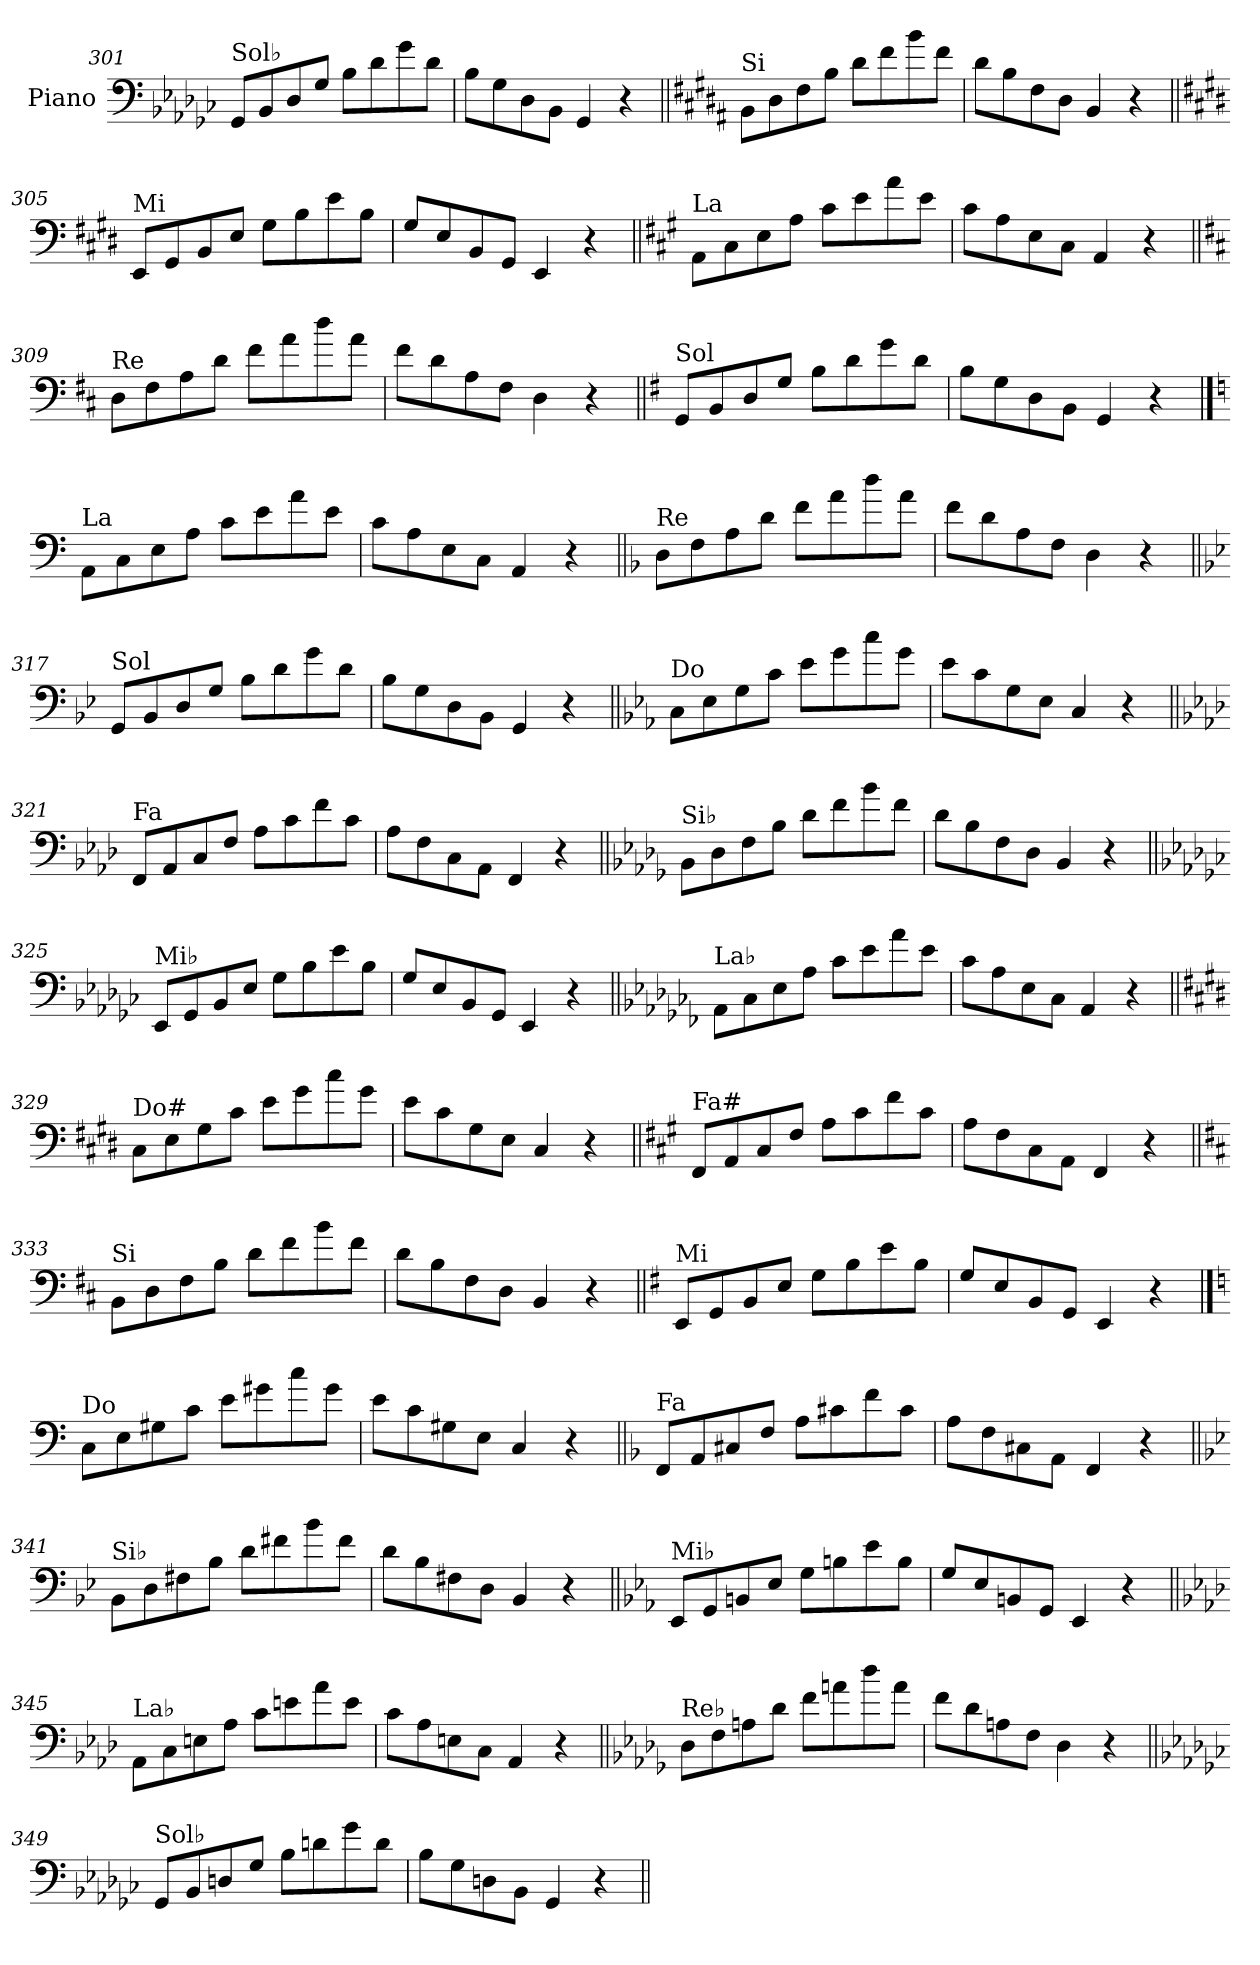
**kern
*part1
*staff1
*I"Piano
*I'Pno.
!!LO:LB:g=z
*clefF4
*k[b-e-a-d-g-c-]
=301
!LO:TX:a:t=Sol♭
8GG-/L
8BB-/
8D-/
8G-/J
8B-\L
8d-\
8g-\
8d-\J
=302
8B-\L
8G-\
8D-\
8BB-\J
4GG-/
4r
=303||
*k[f#c#g#d#a#]
!LO:TX:a:t=Si
8BB\L
8D#\
8F#\
8B\J
8d#\L
8f#\
8b\
8f#\J
=304
8d#\L
8B\
8F#\
8D#\J
4BB/
4r
=305||
*k[f#c#g#d#]
!LO:TX:a:t=Mi
8EE/L
8GG#/
8BB/
8E/J
8G#\L
8B\
8e\
8B\J
=306
8G#/L
8E/
8BB/
8GG#/J
4EE/
4r
!!LO:LB:g=z
=307||
*k[f#c#g#]
!LO:TX:a:t=La
8AA\L
8C#\
8E\
8A\J
8c#\L
8e\
8a\
8e\J
=308
8c#\L
8A\
8E\
8C#\J
4AA/
4r
=309||
*k[f#c#]
!LO:TX:a:t=Re
8D\L
8F#\
8A\
8d\J
8f#\L
8a\
8dd\
8a\J
=310
8f#\L
8d\
8A\
8F#\J
4D\
4r
=311||
*k[f#]
!LO:TX:a:t=Sol
8GG/L
8BB/
8D/
8G/J
8B\L
8d\
8g\
8d\J
=312
8B\L
8G\
8D\
8BB\J
4GG/
4r
!!LO:LB:g=z
==313
*k[]
!LO:TX:a:t=La
8AA\L
8C\
8E\
8A\J
8c\L
8e\
8a\
8e\J
=314
8c\L
8A\
8E\
8C\J
4AA/
4r
=315||
*k[b-]
!LO:TX:a:t=Re
8D\L
8F\
8A\
8d\J
8f\L
8a\
8dd\
8a\J
=316
8f\L
8d\
8A\
8F\J
4D\
4r
=317||
*k[b-e-]
!LO:TX:a:t=Sol
8GG/L
8BB-/
8D/
8G/J
8B-\L
8d\
8g\
8d\J
=318
8B-\L
8G\
8D\
8BB-\J
4GG/
4r
!!LO:LB:g=z
=319||
*k[b-e-a-]
!LO:TX:a:t=Do
8C\L
8E-\
8G\
8c\J
8e-\L
8g\
8cc\
8g\J
=320
8e-\L
8c\
8G\
8E-\J
4C/
4r
=321||
*k[b-e-a-d-]
!LO:TX:a:t=Fa
8FF/L
8AA-/
8C/
8F/J
8A-\L
8c\
8f\
8c\J
=322
8A-\L
8F\
8C\
8AA-\J
4FF/
4r
=323||
*k[b-e-a-d-g-]
!LO:TX:a:t=Si♭
8BB-\L
8D-\
8F\
8B-\J
8d-\L
8f\
8b-\
8f\J
=324
8d-\L
8B-\
8F\
8D-\J
4BB-/
4r
!!LO:LB:g=z
=325||
*k[b-e-a-d-g-c-]
!LO:TX:a:t=Mi♭
8EE-/L
8GG-/
8BB-/
8E-/J
8G-\L
8B-\
8e-\
8B-\J
=326
8G-/L
8E-/
8BB-/
8GG-/J
4EE-/
4r
=327||
*k[b-e-a-d-g-c-f-]
!LO:TX:a:t=La♭
8AA-\L
8C-\
8E-\
8A-\J
8c-\L
8e-\
8a-\
8e-\J
=328
8c-\L
8A-\
8E-\
8C-\J
4AA-/
4r
=329||
*k[f#c#g#d#]
!LO:TX:a:t=Do#
8C#\L
8E\
8G#\
8c#\J
8e\L
8g#\
8cc#\
8g#\J
=330
8e\L
8c#\
8G#\
8E\J
4C#/
4r
!!LO:LB:g=z
=331||
*k[f#c#g#]
!LO:TX:a:t=Fa#
8FF#/L
8AA/
8C#/
8F#/J
8A\L
8c#\
8f#\
8c#\J
=332
8A\L
8F#\
8C#\
8AA\J
4FF#/
4r
=333||
*k[f#c#]
!LO:TX:a:t=Si
8BB\L
8D\
8F#\
8B\J
8d\L
8f#\
8b\
8f#\J
=334
8d\L
8B\
8F#\
8D\J
4BB/
4r
=335||
*k[f#]
!LO:TX:a:t=Mi
8EE/L
8GG/
8BB/
8E/J
8G\L
8B\
8e\
8B\J
=336
8G/L
8E/
8BB/
8GG/J
4EE/
4r
!!LO:PB:g=z
==337
*k[]
!LO:TX:a:t=Do
8C\L
8E\
8G#X\
8c\J
8e\L
8g#X\
8cc\
8g#\J
=338
8e\L
8c\
8G#X\
8E\J
4C/
4r
=339||
*k[b-]
!LO:TX:a:t=Fa
8FF/L
8AA/
8C#X/
8F/J
8A\L
8c#X\
8f\
8c#\J
=340
8A\L
8F\
8C#X\
8AA\J
4FF/
4r
=341||
*k[b-e-]
!LO:TX:a:t=Si♭
8BB-\L
8D\
8F#X\
8B-\J
8d\L
8f#X\
8b-\
8f#\J
=342
8d\L
8B-\
8F#X\
8D\J
4BB-/
4r
!!LO:LB:g=z
=343||
*k[b-e-a-]
!LO:TX:a:t=Mi♭
8EE-/L
8GG/
8BBn/
8E-/J
8G\L
8Bn\
8e-\
8B\J
=344
8G/L
8E-/
8BBn/
8GG/J
4EE-/
4r
=345||
*k[b-e-a-d-]
!LO:TX:a:t=La♭
8AA-\L
8C\
8En\
8A-\J
8c\L
8en\
8a-\
8e\J
=346
8c\L
8A-\
8En\
8C\J
4AA-/
4r
=347||
*k[b-e-a-d-g-]
!LO:TX:a:t=Re♭
8D-\L
8F\
8An\
8d-\J
8f\L
8an\
8dd-\
8a\J
=348
8f\L
8d-\
8An\
8F\J
4D-\
4r
!!LO:LB:g=z
=349||
*k[b-e-a-d-g-c-]
!LO:TX:a:t=Sol♭
8GG-/L
8BB-/
8Dn/
8G-/J
8B-\L
8dn\
8g-\
8d\J
=350
8B-\L
8G-\
8Dn\
8BB-\J
4GG-/
4r
=||
*-
